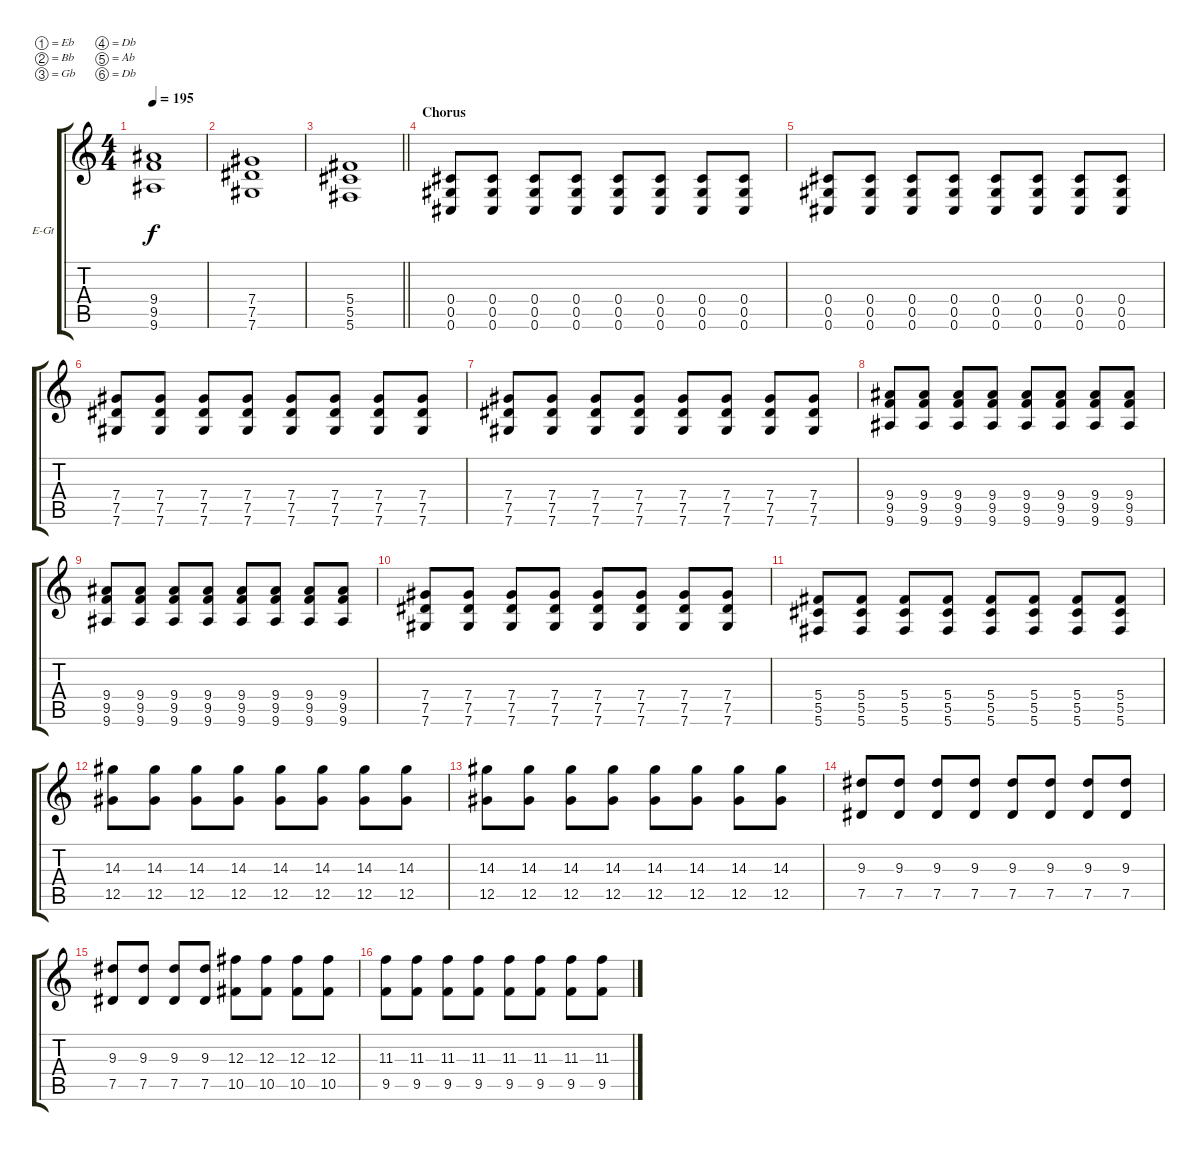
\bracketExtendMode groupsimilarinstruments
\firstSystemTrackNameOrientation horizontal
\otherSystemsTrackNameOrientation horizontal
\track ("Guitar II" "E-Gt") {instrument distortionguitar}
\staff {score tabs}
\tuning (Eb4 Bb3 Gb3 Db3 Ab2 Db2)
\ts (4 4)
\tempo 195
\clef g2
\ks c
(9.4{t} 9.5{t} 9.6{t}).1{dy f} |
(7.4 7.5 7.6).1 |
\barLineRight lightlight
(5.4 5.5 5.6).1 |
\section ("" "Chorus")
(0.4 0.5 0.6).8 (0.4 0.5 0.6).8 (0.4 0.5 0.6).8 (0.4 0.5 0.6).8 (0.4 0.5 0.6).8 (0.4 0.5 0.6).8 (0.4 0.5 0.6).8 (0.4 0.5 0.6).8 |
(0.4 0.5 0.6).8 (0.4 0.5 0.6).8 (0.4 0.5 0.6).8 (0.4 0.5 0.6).8 (0.4 0.5 0.6).8 (0.4 0.5 0.6).8 (0.4 0.5 0.6).8 (0.4 0.5 0.6).8 |
(7.4 7.5 7.6).8 (7.4 7.5 7.6).8 (7.4 7.5 7.6).8 (7.4 7.5 7.6).8 (7.4 7.5 7.6).8 (7.4 7.5 7.6).8 (7.4 7.5 7.6).8 (7.4 7.5 7.6).8 |
(7.4 7.5 7.6).8 (7.4 7.5 7.6).8 (7.4 7.5 7.6).8 (7.4 7.5 7.6).8 (7.4 7.5 7.6).8 (7.4 7.5 7.6).8 (7.4 7.5 7.6).8 (7.4 7.5 7.6).8 |
(9.4 9.5 9.6).8 (9.4 9.5 9.6).8 (9.4 9.5 9.6).8 (9.4 9.5 9.6).8 (9.4 9.5 9.6).8 (9.4 9.5 9.6).8 (9.4 9.5 9.6).8 (9.4 9.5 9.6).8 |
(9.4 9.5 9.6).8 (9.4 9.5 9.6).8 (9.4 9.5 9.6).8 (9.4 9.5 9.6).8 (9.4 9.5 9.6).8 (9.4 9.5 9.6).8 (9.4 9.5 9.6).8 (9.4 9.5 9.6).8 |
(7.4 7.5 7.6).8 (7.4 7.5 7.6).8 (7.4 7.5 7.6).8 (7.4 7.5 7.6).8 (7.4 7.5 7.6).8 (7.4 7.5 7.6).8 (7.4 7.5 7.6).8 (7.4 7.5 7.6).8 |
(5.4 5.5 5.6).8 (5.4 5.5 5.6).8 (5.4 5.5 5.6).8 (5.4 5.5 5.6).8 (5.4 5.5 5.6).8 (5.5 5.6 5.4).8 (5.5 5.6 5.4).8 (5.5 5.6 5.4).8 |
(12.5 14.3).8 (12.5 14.3).8 (12.5 14.3).8 (12.5 14.3).8 (12.5 14.3).8 (12.5 14.3).8 (12.5 14.3).8 (12.5 14.3).8 |
(12.5 14.3).8 (12.5 14.3).8 (12.5 14.3).8 (12.5 14.3).8 (12.5 14.3).8 (12.5 14.3).8 (12.5 14.3).8 (12.5 14.3).8 |
(7.5 9.3).8 (7.5 9.3).8 (7.5 9.3).8 (7.5 9.3).8 (7.5 9.3).8 (7.5 9.3).8 (7.5 9.3).8 (7.5 9.3).8 |
(7.5 9.3).8 (7.5 9.3).8 (7.5 9.3).8 (7.5 9.3).8 (10.5 12.3).8 (10.5 12.3).8 (10.5 12.3).8 (10.5 12.3).8 |
(9.5 11.3).8 (9.5 11.3).8 (9.5 11.3).8 (9.5 11.3).8 (9.5 11.3).8 (9.5 11.3).8 (9.5 11.3).8 (9.5 11.3).8
